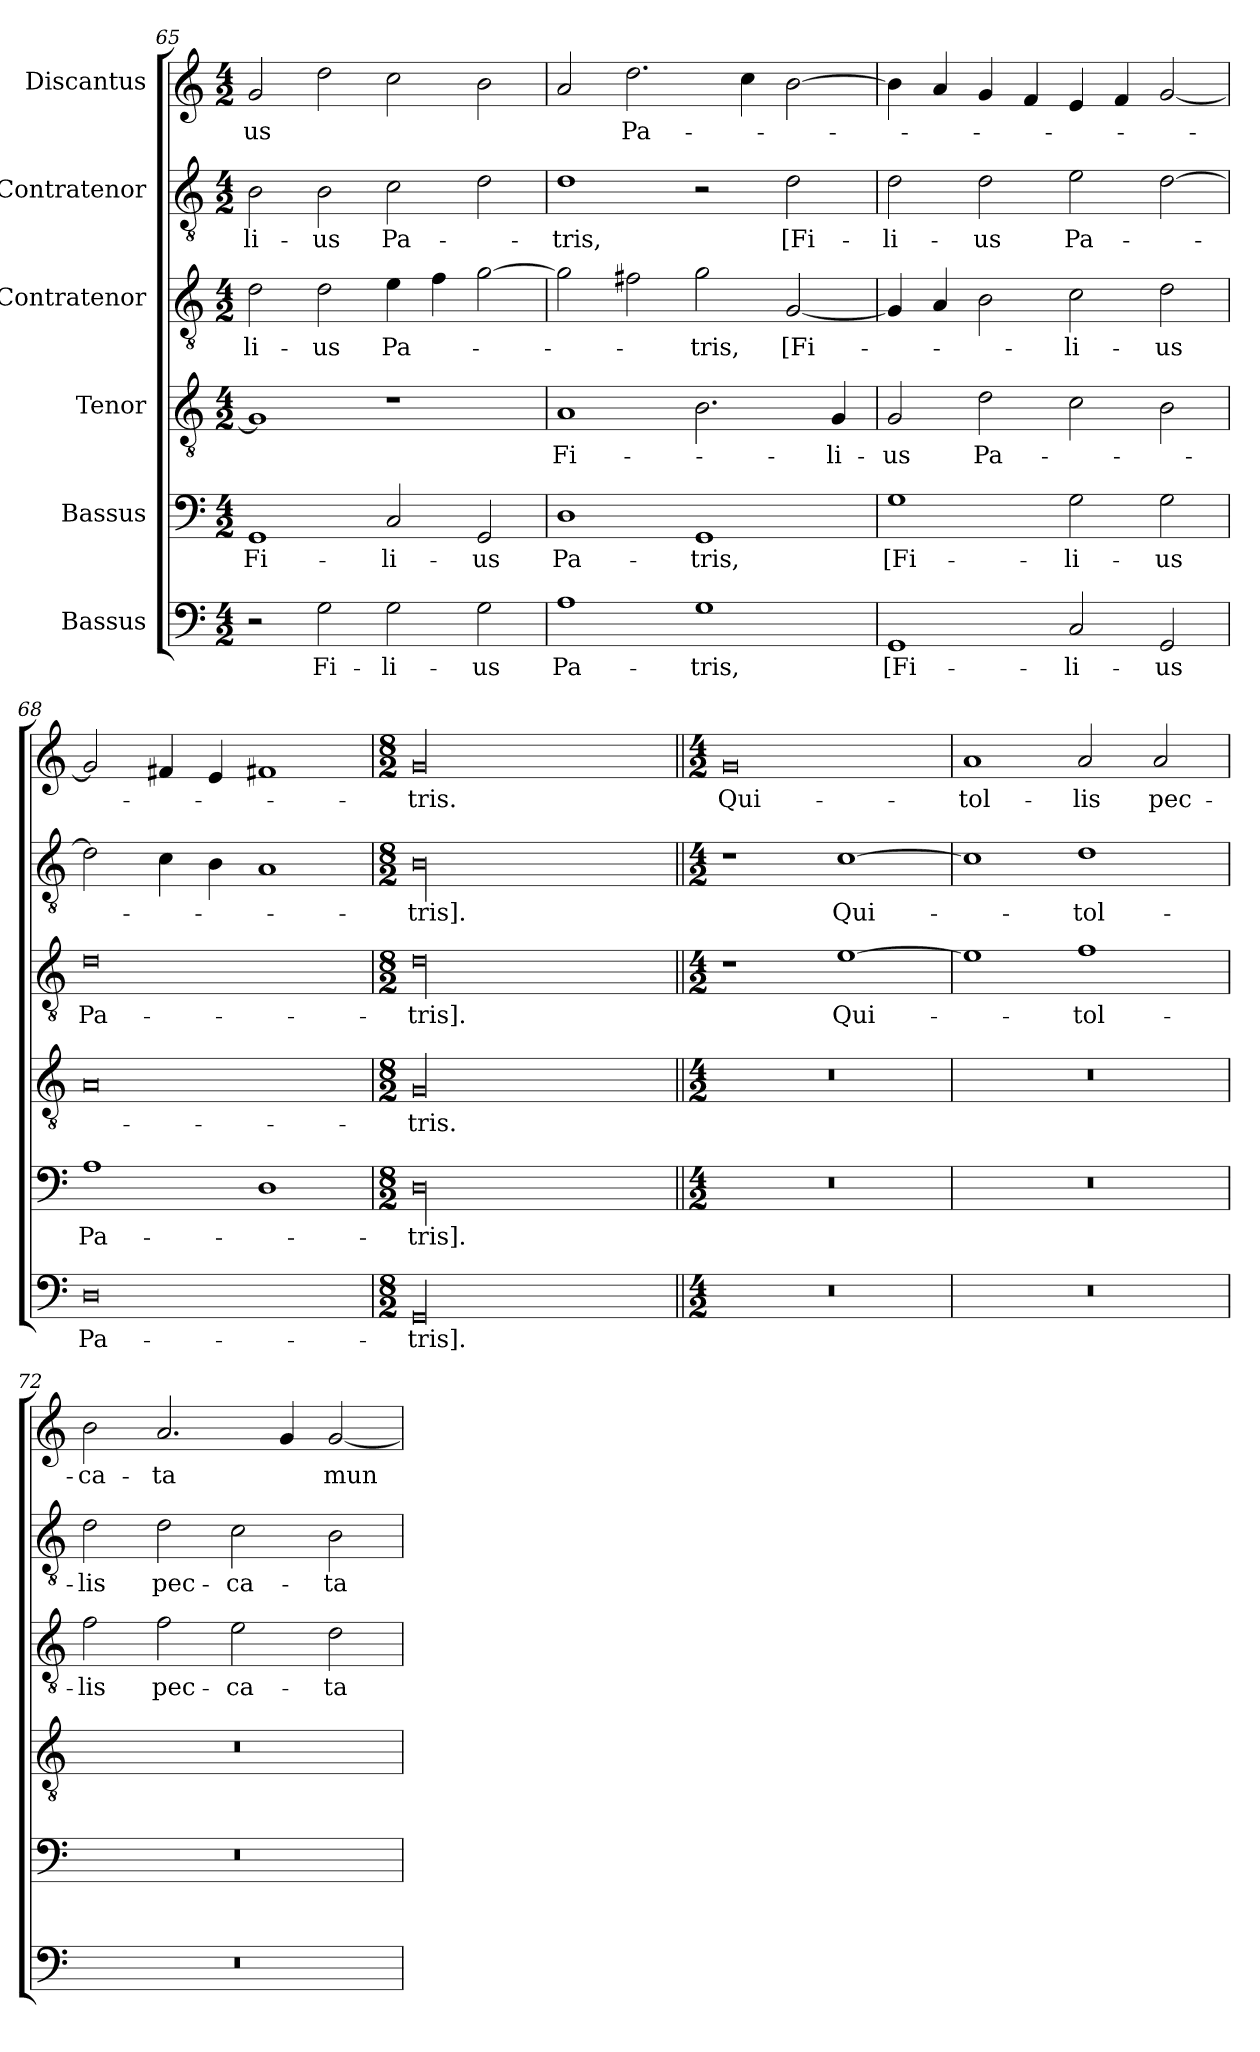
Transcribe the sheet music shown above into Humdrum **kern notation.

**kern	**text	**kern	**text	**kern	**text	**kern	**text	**kern	**text	**kern	**text
*part6	*part6	*part5	*part5	*part4	*part4	*part3	*part3	*part2	*part2	*part1	*part1
*staff6	*staff6	*staff5	*staff5	*staff4	*staff4	*staff3	*staff3	*staff2	*staff2	*staff1	*staff1
*I"Bassus	*	*I"Bassus	*	*I"Tenor	*	*I"Contratenor	*	*I"Contratenor	*	*I"Discantus	*
*clefF4	*	*clefF4	*	*clefGv2	*	*clefGv2	*	*clefGv2	*	*clefG2	*
*k[]	*	*k[]	*	*k[]	*	*k[]	*	*k[]	*	*k[]	*
*M4/2	*	*M4/2	*	*M4/2	*	*M4/2	*	*M4/2	*	*M4/2	*
=65	=65	=65	=65	=65	=65	=65	=65	=65	=65	=65	=65
2r	.	1GG/	Fi-	1G/]	.	2d\	-li-	2B\	-li-	2g/	-us
2G\	Fi-	.	.	.	.	2d\	-us	2B\	-us	2dd\	.
2G\	-li-	2C/	-li-	1r	.	4e\	Pa-	2c\	Pa-	2cc\	.
.	.	.	.	.	.	4f\	.	.	.	.	.
2G\	-us	2GG/	-us	.	.	[2g\	.	2d\	.	2b\	.
=66	=66	=66	=66	=66	=66	=66	=66	=66	=66	=66	=66
1A\	Pa-	1D\	Pa-	1A/	Fi-	2g\]	.	1d\	-tris,	2a/	.
.	.	.	.	.	.	2f#X\	.	.	.	2.dd\	Pa-
1G\	-tris,	1GG/	-tris,	2.B\	.	2g\	-tris,	2r	.	.	.
.	.	.	.	.	.	.	.	.	.	4cc\	.
.	.	.	.	.	.	[2G/	[Fi-	2d\	[Fi-	[2b\	.
.	.	.	.	4G/	-li-	.	.	.	.	.	.
=67	=67	=67	=67	=67	=67	=67	=67	=67	=67	=67	=67
1GG/	[Fi-	1G\	[Fi-	2G/	-us	4G/]	.	2d\	-li-	4b\]	.
.	.	.	.	.	.	4A/	.	.	.	4a/	.
.	.	.	.	2d\	Pa-	2B\	.	2d\	-us	4g/	.
.	.	.	.	.	.	.	.	.	.	4f/	.
2C/	-li-	2G\	-li-	2c\	.	2c\	-li-	2e\	Pa-	4e/	.
.	.	.	.	.	.	.	.	.	.	4f/	.
2GG/	-us	2G\	-us	2B\	.	2d\	-us	[2d\	.	[2g/	.
=68	=68	=68	=68	=68	=68	=68	=68	=68	=68	=68	=68
0D\	Pa-	1A\	Pa-	0A/	.	0d\	Pa-	2d\]	.	2g/]	.
.	.	.	.	.	.	.	.	4c\	.	4f#X/	.
.	.	.	.	.	.	.	.	4B\	.	4e/	.
.	.	1D\	.	.	.	.	.	1A/	.	1f#X/	.
=69	=69	=69	=69	=69	=69	=69	=69	=69	=69	=69	=69
*M8/2	*	*M8/2	*	*M8/2	*	*M8/2	*	*M8/2	*	*M8/2	*
00GG/	-tris].	00D\	-tris].	00G/	-tris.	00d\	-tris].	00B\	-tris].	00g/	-tris.
=70||	=70||	=70||	=70||	=70||	=70||	=70||	=70||	=70||	=70||	=70||	=70||
*M4/2	*	*M4/2	*	*M4/2	*	*M4/2	*	*M4/2	*	*M4/2	*
0r	.	0r	.	0r	.	1r	.	1r	.	0g/	Qui-
.	.	.	.	.	.	[1e\	Qui-	[1c\	Qui-	.	.
=71	=71	=71	=71	=71	=71	=71	=71	=71	=71	=71	=71
0r	.	0r	.	0r	.	1e\]	.	1c\]	.	1a/	tol-
.	.	.	.	.	.	1f\	tol-	1d\	tol-	2a/	-lis
.	.	.	.	.	.	.	.	.	.	2a/	pec-
=72	=72	=72	=72	=72	=72	=72	=72	=72	=72	=72	=72
0r	.	0r	.	0r	.	2f\	-lis	2d\	-lis	2b\	-ca-
.	.	.	.	.	.	2f\	pec-	2d\	pec-	2.a/	-ta
.	.	.	.	.	.	2e\	-ca-	2c\	-ca-	.	.
.	.	.	.	.	.	.	.	.	.	4g/	.
.	.	.	.	.	.	2d\	-ta	2B\	-ta	[2g/	mun-
=	=	=	=	=	=	=	=	=	=	=	=
*-	*-	*-	*-	*-	*-	*-	*-	*-	*-	*-	*-
